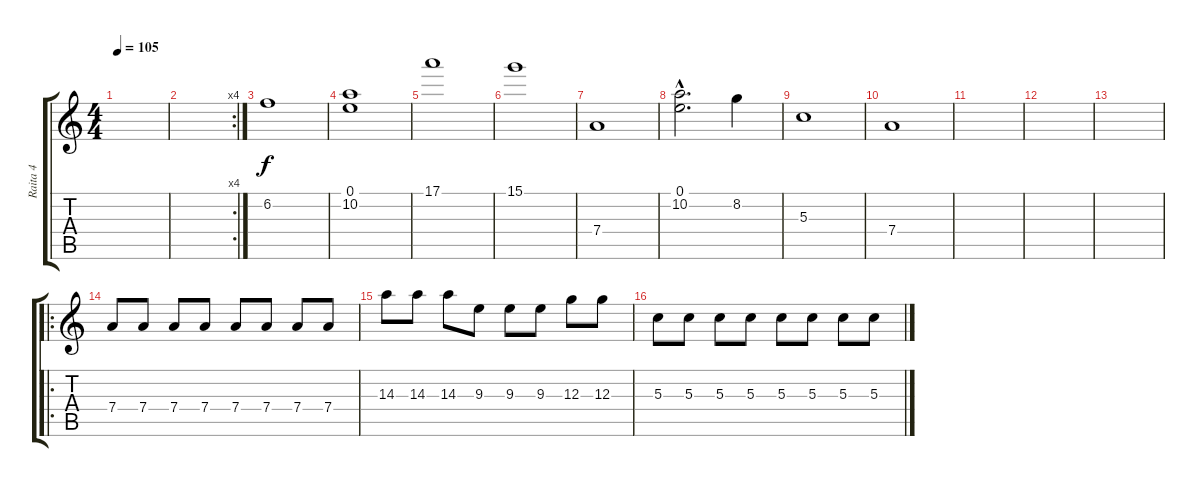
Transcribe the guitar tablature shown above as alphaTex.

\track ("Raita 4" "Raita 4") {instrument electricguitarclean}
\staff {score tabs}
\tuning (E4 B3 G3 D3 A2 E2) {hide}
\ts (4 4)
\tempo 105
\clef g2
\ks c
|
\rc 4
|
6.2.1 |
(0.1 10.2).1 |
17.1.1 |
15.1.1 |
7.4.1 |
(0.1{hac} 10.2{hac}).2{d} 8.2.4 |
5.3.1 |
7.4.1 |
|
|
|
\ro
7.4.8{instrument distortionguitar} 7.4.8 7.4.8 7.4.8 7.4.8 7.4.8 7.4.8 7.4.8 |
14.3.8 14.3.8 14.3.8 9.3.8 9.3.8 9.3.8 12.3.8 12.3.8 |
5.3.8 5.3.8 5.3.8 5.3.8 5.3.8 5.3.8 5.3.8 5.3.8
